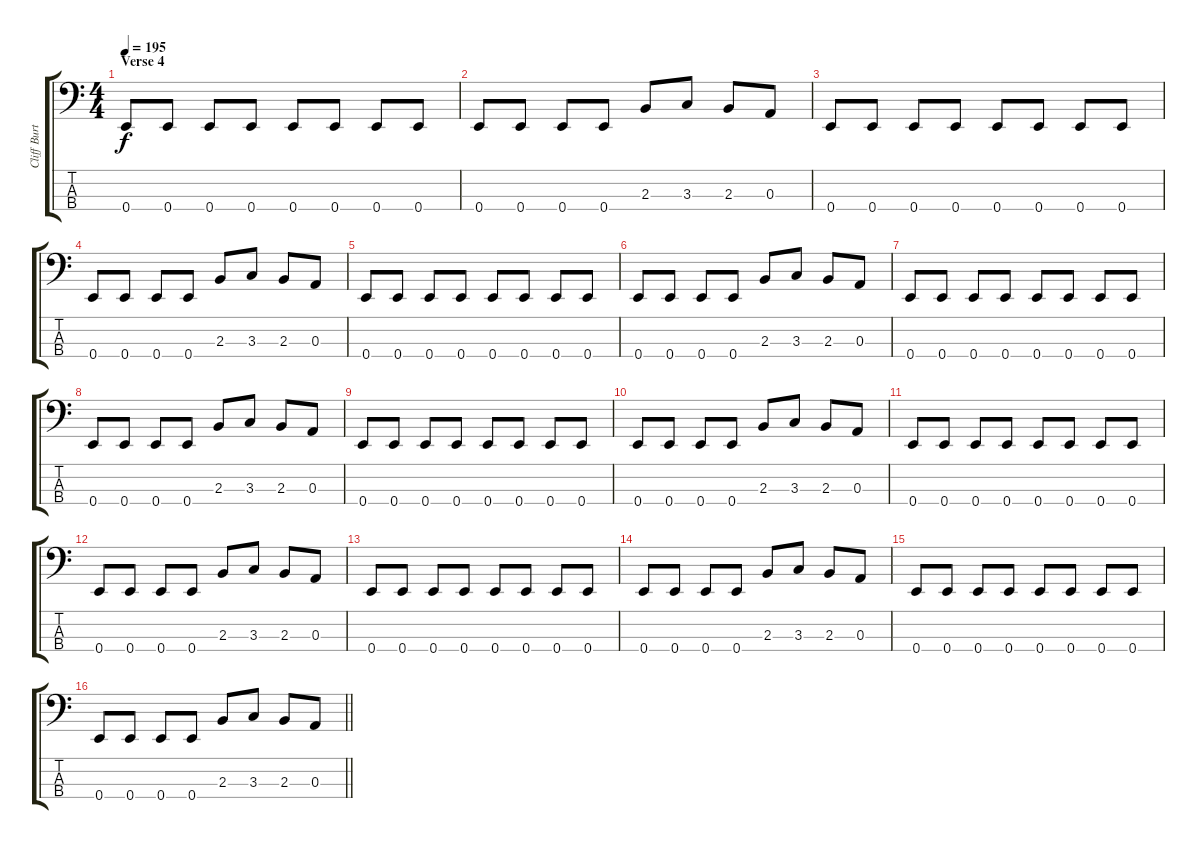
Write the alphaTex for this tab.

\track ("Cliff Burton" "Cliff Burt") {instrument electricbassfinger}
\staff {score tabs}
\tuning (G2 D2 A1 E1) {hide}
\ts (4 4)
\section ("" "Verse 4")
\tempo 195
\clef f4
\ks c
0.4.8{dy f} 0.4.8 0.4.8 0.4.8 0.4.8 0.4.8 0.4.8 0.4.8 |
0.4.8 0.4.8 0.4.8 0.4.8 2.3.8 3.3.8 2.3.8 0.3.8 |
0.4.8 0.4.8 0.4.8 0.4.8 0.4.8 0.4.8 0.4.8 0.4.8 |
0.4.8 0.4.8 0.4.8 0.4.8 2.3.8 3.3.8 2.3.8 0.3.8 |
0.4.8 0.4.8 0.4.8 0.4.8 0.4.8 0.4.8 0.4.8 0.4.8 |
0.4.8 0.4.8 0.4.8 0.4.8 2.3.8 3.3.8 2.3.8 0.3.8 |
0.4.8 0.4.8 0.4.8 0.4.8 0.4.8 0.4.8 0.4.8 0.4.8 |
0.4.8 0.4.8 0.4.8 0.4.8 2.3.8 3.3.8 2.3.8 0.3.8 |
0.4.8 0.4.8 0.4.8 0.4.8 0.4.8 0.4.8 0.4.8 0.4.8 |
0.4.8 0.4.8 0.4.8 0.4.8 2.3.8 3.3.8 2.3.8 0.3.8 |
0.4.8 0.4.8 0.4.8 0.4.8 0.4.8 0.4.8 0.4.8 0.4.8 |
0.4.8 0.4.8 0.4.8 0.4.8 2.3.8 3.3.8 2.3.8 0.3.8 |
0.4.8 0.4.8 0.4.8 0.4.8 0.4.8 0.4.8 0.4.8 0.4.8 |
0.4.8 0.4.8 0.4.8 0.4.8 2.3.8 3.3.8 2.3.8 0.3.8 |
0.4.8 0.4.8 0.4.8 0.4.8 0.4.8 0.4.8 0.4.8 0.4.8 |
\barLineRight lightlight
0.4.8 0.4.8 0.4.8 0.4.8 2.3.8 3.3.8 2.3.8 0.3.8
